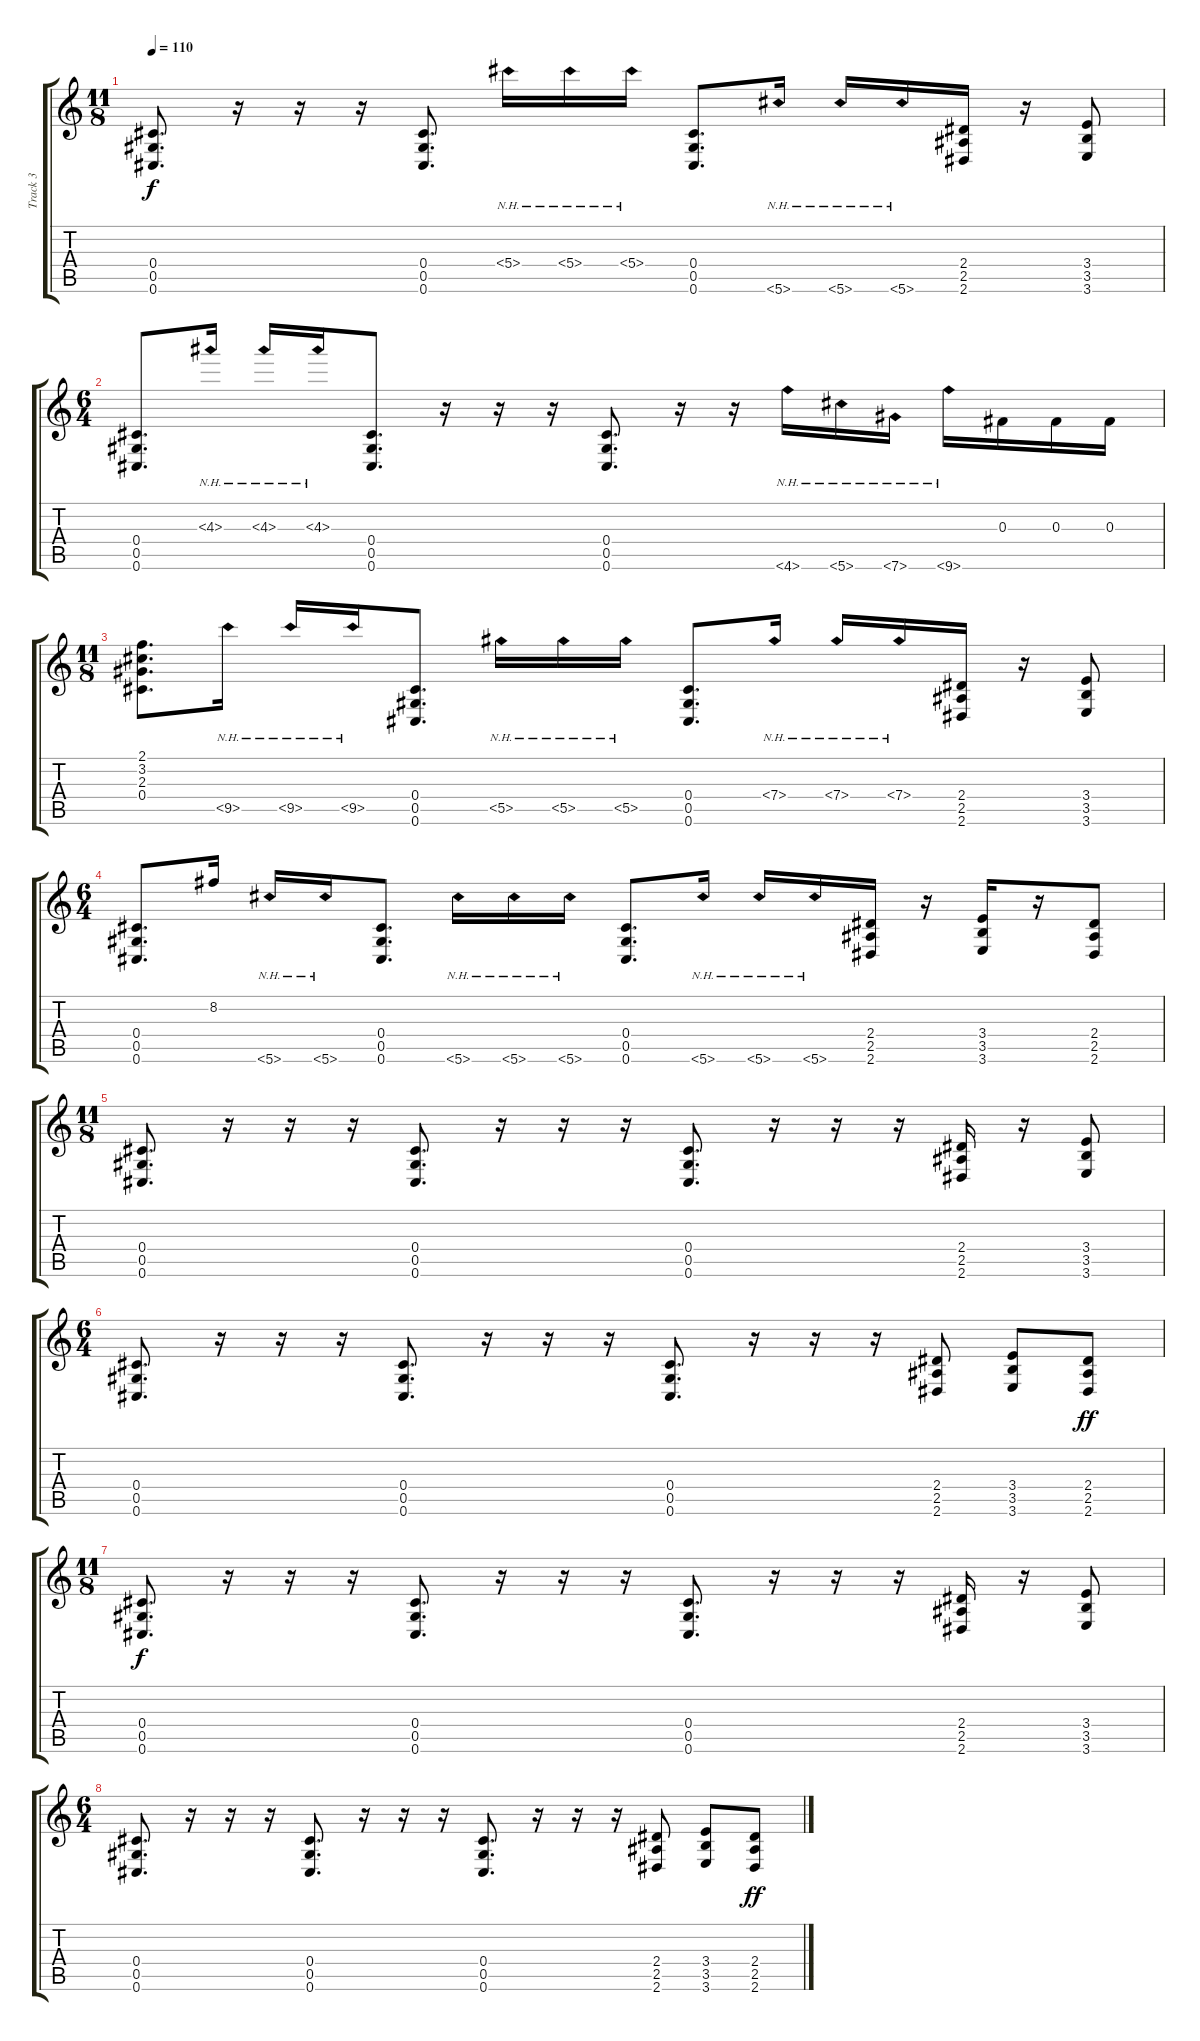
\track ("Track 3" "Track 3") {instrument distortionguitar}
\staff {score tabs}
\tuning (Eb4 Bb3 Gb3 Db3 Ab2 Db2) {hide}
\ts (11 8)
\tempo 110
\clef g2
\ks c
(0.4 0.5 0.6).8{d dy f} r.16 r.16 r.16 (0.4 0.5 0.6).8{d} 5.4{nh}.16 5.4{nh}.16 5.4{nh}.16 (0.4 0.5 0.6).8{d} 5.6{nh}.16 5.6{nh}.16 5.6{nh}.16 (2.4 2.5 2.6).16 r.16 (3.4 3.5 3.6).8 |
\ts (6 4)
(0.4 0.5 0.6).8{d} 4.3{nh}.16 4.3{nh}.16 4.3{nh}.16 (0.4 0.5 0.6).8{d} r.16 r.16 r.16 (0.4 0.5 0.6).8{d} r.16 r.16 4.6{nh}.16 5.6{nh}.16 7.6{nh}.16 9.6{nh}.16 0.3.16 0.3.16 0.3.16 |
\ts (11 8)
(2.1 3.2 2.3 0.4).8{d} 9.5{nh}.16 9.5{nh}.16 9.5{nh}.16 (0.4 0.5 0.6).8{d} 5.5{nh}.16 5.5{nh}.16 5.5{nh}.16 (0.4 0.5 0.6).8{d} 7.4{nh}.16 7.4{nh}.16 7.4{nh}.16 (2.4 2.5 2.6).16 r.16 (3.4 3.5 3.6).8 |
\ts (6 4)
(0.4 0.5 0.6).8{d} 8.2.16 5.6{nh}.16 5.6{nh}.16 (0.4 0.5 0.6).8{d} 5.6{nh}.16 5.6{nh}.16 5.6{nh}.16 (0.4 0.5 0.6).8{d} 5.6{nh}.16 5.6{nh}.16 5.6{nh}.16 (2.4 2.5 2.6).16 r.16 (3.4 3.5 3.6).16 r.16 (2.4 2.5 2.6).8 |
\ts (11 8)
(0.4 0.5 0.6).8{d balance 8} r.16 r.16 r.16 (0.4 0.5 0.6).8{d} r.16 r.16 r.16 (0.4 0.5 0.6).8{d} r.16 r.16 r.16 (2.4 2.5 2.6).16 r.16 (3.4 3.5 3.6).8 |
\ts (6 4)
(0.4 0.5 0.6).8{d} r.16 r.16 r.16 (0.4 0.5 0.6).8{d} r.16 r.16 r.16 (0.4 0.5 0.6).8{d} r.16 r.16 r.16 (2.4 2.5 2.6).8 (3.4 3.5 3.6).8 (2.4 2.5 2.6).8{dy ff} |
\ts (11 8)
(0.4 0.5 0.6).8{d dy f balance 8} r.16 r.16 r.16 (0.4 0.5 0.6).8{d} r.16 r.16 r.16 (0.4 0.5 0.6).8{d} r.16 r.16 r.16 (2.4 2.5 2.6).16 r.16 (3.4 3.5 3.6).8 |
\ts (6 4)
(0.4 0.5 0.6).8{d} r.16 r.16 r.16 (0.4 0.5 0.6).8{d} r.16 r.16 r.16 (0.4 0.5 0.6).8{d} r.16 r.16 r.16 (2.4 2.5 2.6).8 (3.4 3.5 3.6).8 (2.4 2.5 2.6).8{dy ff}
